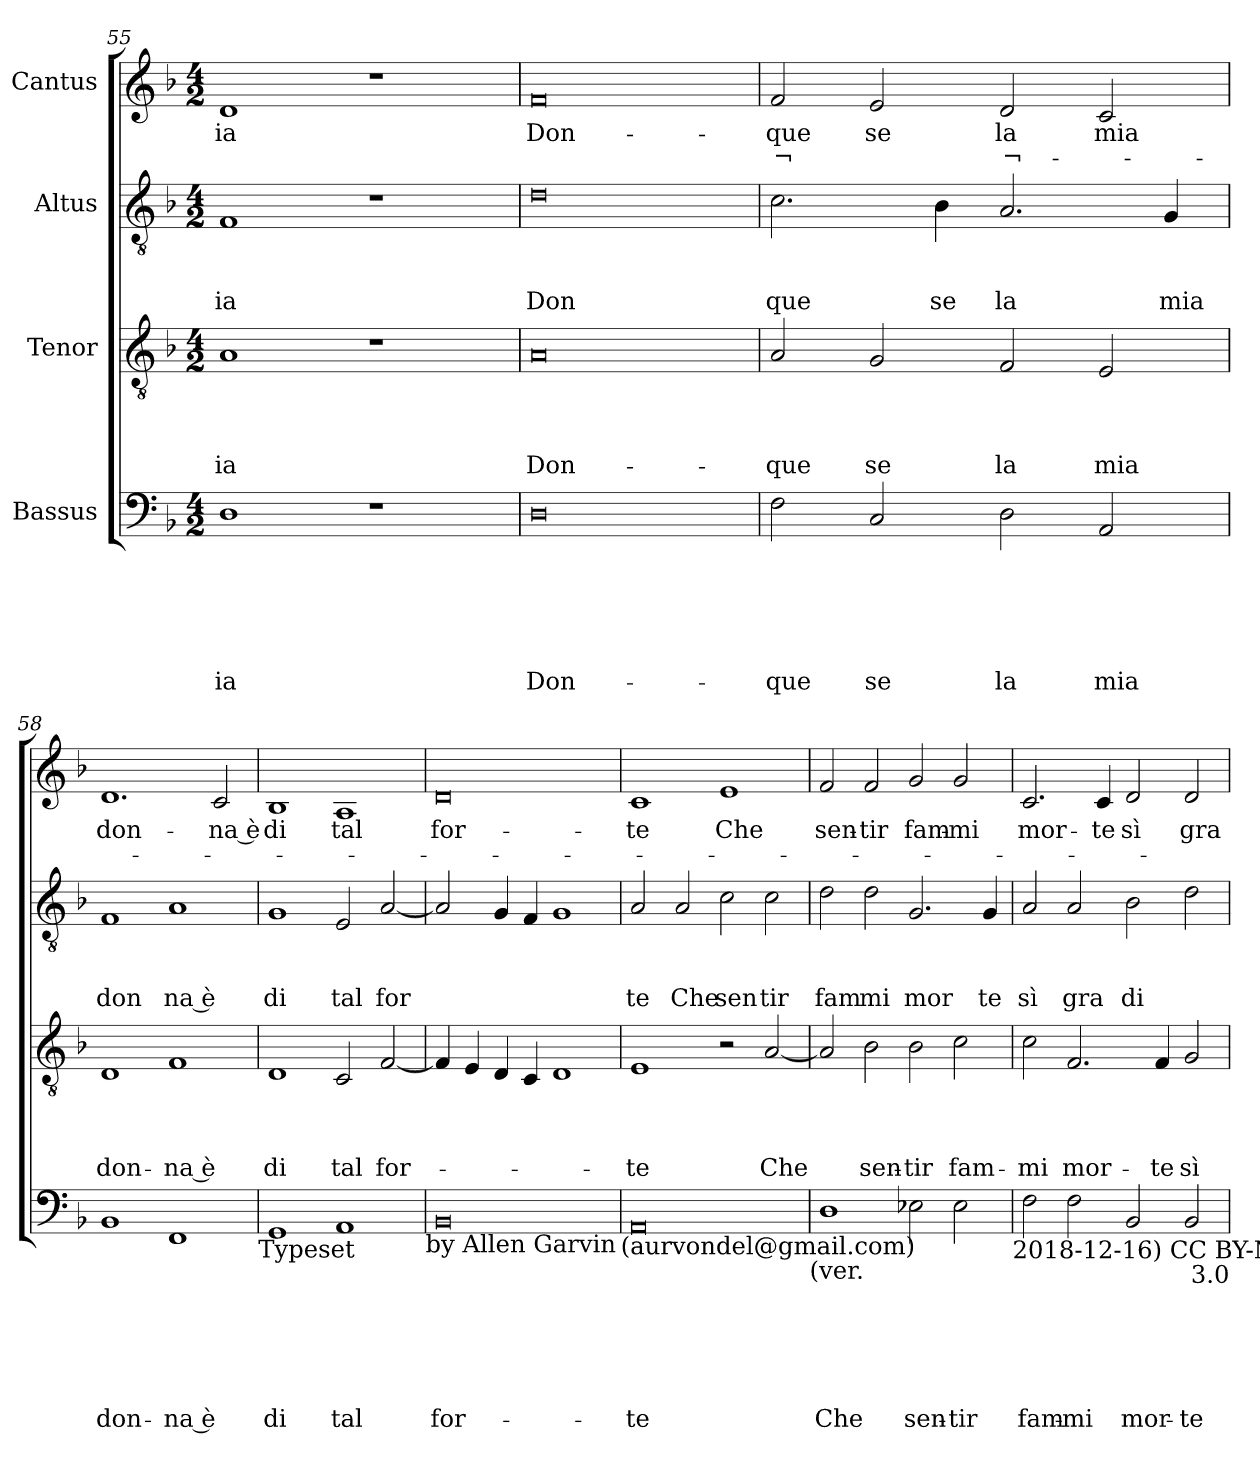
**kern	**text	**text	**text	**text	**text	**text	**kern	**text	**text	**text	**text	**kern	**text	**text	**text	**kern	**text	**text
*part4	*part4	*part4	*part4	*part4	*part4	*part4	*part3	*part3	*part3	*part3	*part3	*part2	*part2	*part2	*part2	*part1	*part1	*part1
*staff4	*staff4	*staff4	*staff4	*staff4	*staff4	*staff4	*staff3	*staff3	*staff3	*staff3	*staff3	*staff2	*staff2	*staff2	*staff2	*staff1	*staff1	*staff1
*I"Bassus	*	*	*	*	*	*	*I"Tenor	*	*	*	*	*I"Altus	*	*	*	*I"Cantus	*	*
*clefF4	*	*	*	*	*	*	*clefGv2	*	*	*	*	*clefGv2	*	*	*	*clefG2	*	*
*k[b-]	*	*	*	*	*	*	*k[b-]	*	*	*	*	*k[b-]	*	*	*	*k[b-]	*	*
*F:	*	*	*	*	*	*	*F:	*	*	*	*	*F:	*	*	*	*F:	*	*
*M4/2	*	*	*	*	*	*	*M4/2	*	*	*	*	*M4/2	*	*	*	*M4/2	*	*
=55	=55	=55	=55	=55	=55	=55	=55	=55	=55	=55	=55	=55	=55	=55	=55	=55	=55	=55
!	!	!	!	!	!	!LO:LY:b	!	!	!	!	!LO:LY:b	!	!	!	!LO:LY:b	!	!LO:LY:b	!
1D	.	.	.	.	.	ia	1A	.	.	.	ia	1F	.	.	ia	1d	ia	.
1r	.	.	.	.	.	.	1r	.	.	.	.	1r	.	.	.	1r	.	.
!!LO:LB:g=z
=56	=56	=56	=56	=56	=56	=56	=56	=56	=56	=56	=56	=56	=56	=56	=56	=56	=56	=56
!	!	!	!	!	!	!LO:LY:b	!	!	!	!	!LO:LY:b	!	!	!	!LO:LY:b	!	!LO:LY:b	!
0D	.	.	.	.	.	Don-	0A	.	.	.	Don-	0d	.	.	Don	0f	Don-	.
=57	=57	=57	=57	=57	=57	=57	=57	=57	=57	=57	=57	=57	=57	=57	=57	=57	=57	=57
!	!	!	!	!	!	!LO:LY:b	!	!	!	!	!LO:LY:b	!	!	!	!LO:LY:b	!	!LO:LY:b	!LO:LY:b
2F\	.	.	.	.	.	-que	2A/	.	.	.	-que	2.c\	.	.	que	2f/	-que	-¬
!	!	!	!	!	!	!LO:LY:b	!	!	!	!	!LO:LY:b	!	!	!	!	!	!LO:LY:b	!
2C/	.	.	.	.	.	se	2G/	.	.	.	se	.	.	.	.	2e/	se	.
!	!	!	!	!	!	!	!	!	!	!	!	!	!	!	!LO:LY:b	!	!	!
.	.	.	.	.	.	.	.	.	.	.	.	4B-\	.	.	se	.	.	.
!	!	!	!	!	!	!LO:LY:b	!	!	!	!	!LO:LY:b	!	!	!	!LO:LY:b	!	!LO:LY:b	!LO:LY:b
2D\	.	.	.	.	.	la	2F/	.	.	.	la	2.A/	.	.	la	2d/	la	¬-
!	!	!	!	!	!	!LO:LY:b	!	!	!	!	!LO:LY:b	!	!	!	!	!	!LO:LY:b	!
2AA/	.	.	.	.	.	mia	2E/	.	.	.	mia	.	.	.	.	2c/	mia	.
!	!	!	!	!	!	!	!	!	!	!	!	!	!	!	!LO:LY:b	!	!	!
.	.	.	.	.	.	.	.	.	.	.	.	4G/	.	.	mia	.	.	.
=58	=58	=58	=58	=58	=58	=58	=58	=58	=58	=58	=58	=58	=58	=58	=58	=58	=58	=58
!	!	!	!	!	!	!LO:LY:b	!	!	!	!	!LO:LY:b	!	!	!	!LO:LY:b	!	!LO:LY:b	!
1BB-	.	.	.	.	.	don-	1D	.	.	.	don-	1F	.	.	don	1.d	don-	.
!	!	!	!	!	!	!LO:LY:b:rj	!	!	!	!	!LO:LY:b:rj	!	!	!	!LO:LY:b:rj	!	!	!
1FF	.	.	.	.	.	-na è	1F	.	.	.	-na è	1A	.	.	na è	.	.	.
!	!	!	!	!	!	!	!	!	!	!	!	!	!	!	!	!	!LO:LY:b:rj	!
.	.	.	.	.	.	.	.	.	.	.	.	.	.	.	.	2c/	-na è	.
!LO:TX:b:t=Typeset	!	!	!	!	!	!	!	!	!	!	!	!	!	!	!	!	!	!
=59	=59	=59	=59	=59	=59	=59	=59	=59	=59	=59	=59	=59	=59	=59	=59	=59	=59	=59
!	!	!	!	!	!	!LO:LY:b	!	!	!	!	!LO:LY:b	!	!	!	!LO:LY:b	!	!LO:LY:b	!
1GG	.	.	.	.	.	di	1D	.	.	.	di	1G	.	.	di	1B-	di	.
!	!	!	!	!	!	!LO:LY:b	!	!	!	!	!LO:LY:b	!	!	!	!LO:LY:b	!	!LO:LY:b	!
1AA	.	.	.	.	.	tal	2C/	.	.	.	tal	2E/	.	.	tal	1A	tal	.
!	!	!	!	!	!	!	!	!	!	!	!LO:LY:b	!	!	!	!LO:LY:b	!	!	!
.	.	.	.	.	.	.	[<2F/	.	.	.	for-	[<2A/	.	.	for	.	.	.
!LO:TX:b:t=by Allen Garvin	!	!	!	!	!	!	!	!	!	!	!	!	!	!	!	!	!	!
=60	=60	=60	=60	=60	=60	=60	=60	=60	=60	=60	=60	=60	=60	=60	=60	=60	=60	=60
!	!	!	!	!	!	!LO:LY:b	!	!	!	!	!	!	!	!	!	!	!LO:LY:b	!
0BB-	.	.	.	.	.	for-	4F/]	.	.	.	.	2A/]	.	.	.	0d	for-	.
.	.	.	.	.	.	.	4E/	.	.	.	.	.	.	.	.	.	.	.
.	.	.	.	.	.	.	4D/	.	.	.	.	4G/	.	.	.	.	.	.
.	.	.	.	.	.	.	4C/	.	.	.	.	4F/	.	.	.	.	.	.
.	.	.	.	.	.	.	1D	.	.	.	.	1G	.	.	.	.	.	.
!LO:TX:b:t=(aurvondel@gmail.com)	!	!	!	!	!	!	!	!	!	!	!	!	!	!	!	!	!	!
=61	=61	=61	=61	=61	=61	=61	=61	=61	=61	=61	=61	=61	=61	=61	=61	=61	=61	=61
!	!	!	!	!	!	!LO:LY:b	!	!	!	!	!LO:LY:b	!	!	!	!LO:LY:b	!	!LO:LY:b	!
0AA	.	.	.	.	.	-te	1E	.	.	.	-te	2A/	.	.	te	1c	-te	.
!	!	!	!	!	!	!	!	!	!	!	!	!	!	!	!LO:LY:b	!	!	!
.	.	.	.	.	.	.	.	.	.	.	.	2A/	.	.	Che	.	.	.
!	!	!	!	!	!	!	!	!	!	!	!	!	!	!	!LO:LY:b	!	!LO:LY:b	!
.	.	.	.	.	.	.	2r	.	.	.	.	2c\	.	.	sen	1e	Che	.
!	!	!	!	!	!	!	!	!	!	!	!LO:LY:b	!	!	!	!LO:LY:b	!	!	!
.	.	.	.	.	.	.	[<2A/	.	.	.	Che	2c\	.	.	tir	.	.	.
!LO:TX:b:t=(ver.	!	!	!	!	!	!	!	!	!	!	!	!	!	!	!	!	!	!
=62	=62	=62	=62	=62	=62	=62	=62	=62	=62	=62	=62	=62	=62	=62	=62	=62	=62	=62
!	!	!	!	!	!	!LO:LY:b	!	!	!	!	!	!	!	!	!LO:LY:b	!	!LO:LY:b	!
1D	.	.	.	.	.	Che	2A/]	.	.	.	.	2d\	.	.	fam	2f/	sen-	.
!	!	!	!	!	!	!	!	!	!	!	!LO:LY:b	!	!	!	!LO:LY:b	!	!LO:LY:b	!
.	.	.	.	.	.	.	2B-\	.	.	.	sen-	2d\	.	.	mi	2f/	-tir	.
!	!	!	!	!	!	!LO:LY:b	!	!	!	!	!LO:LY:b	!	!	!	!LO:LY:b	!	!LO:LY:b	!
2E-X\	.	.	.	.	.	sen-	2B-\	.	.	.	-tir	2.G/	.	.	mor	2g/	fam-	.
!	!	!	!	!	!	!LO:LY:b	!	!	!	!	!LO:LY:b	!	!	!	!	!	!LO:LY:b	!
2E-\	.	.	.	.	.	-tir	2c\	.	.	.	fam-	.	.	.	.	2g/	-mi	.
!	!	!	!	!	!	!	!	!	!	!	!	!	!	!	!LO:LY:b	!	!	!
.	.	.	.	.	.	.	.	.	.	.	.	4G/	.	.	te	.	.	.
!LO:TX:b:t=2018-12-16) CC BY-NC	!	!	!	!	!	!	!	!	!	!	!	!	!	!	!	!	!	!
=63	=63	=63	=63	=63	=63	=63	=63	=63	=63	=63	=63	=63	=63	=63	=63	=63	=63	=63
!	!	!	!	!	!	!LO:LY:b	!	!	!	!	!LO:LY:b	!	!	!	!LO:LY:b	!	!LO:LY:b	!
2F\	.	.	.	.	.	fam-	2c\	.	.	.	-mi	2A/	.	.	sì	2.c/	mor-	.
!	!	!	!	!	!	!LO:LY:b	!	!	!	!	!LO:LY:b	!	!	!	!LO:LY:b	!	!	!
2F\	.	.	.	.	.	-mi	2.F/	.	.	.	mor-	2A/	.	.	gra	.	.	.
!	!	!	!	!	!	!	!	!	!	!	!	!	!	!	!	!	!LO:LY:b	!
.	.	.	.	.	.	.	.	.	.	.	.	.	.	.	.	4c/	-te	.
!	!	!	!	!	!	!LO:LY:b	!	!	!	!	!	!	!	!	!LO:LY:b	!	!LO:LY:b	!
2BB-/	.	.	.	.	.	mor-	.	.	.	.	.	2B-\	.	.	di	2d/	sì	.
!	!	!	!	!	!	!	!	!	!	!	!LO:LY:b	!	!	!	!	!	!	!
.	.	.	.	.	.	.	4F/	.	.	.	-te	.	.	.	.	.	.	.
!	!	!	!	!	!	!LO:LY:b	!	!	!	!	!LO:LY:b	!	!	!	!	!	!LO:LY:b	!
2BB-/	.	.	.	.	.	-te	2G/	.	.	.	sì	2d\	.	.	.	2d/	gra-	.
!LO:TX:b:t=3.0	!	!	!	!	!	!	!	!	!	!	!	!	!	!	!	!	!	!
=	=	=	=	=	=	=	=	=	=	=	=	=	=	=	=	=	=	=
*-	*-	*-	*-	*-	*-	*-	*-	*-	*-	*-	*-	*-	*-	*-	*-	*-	*-	*-
